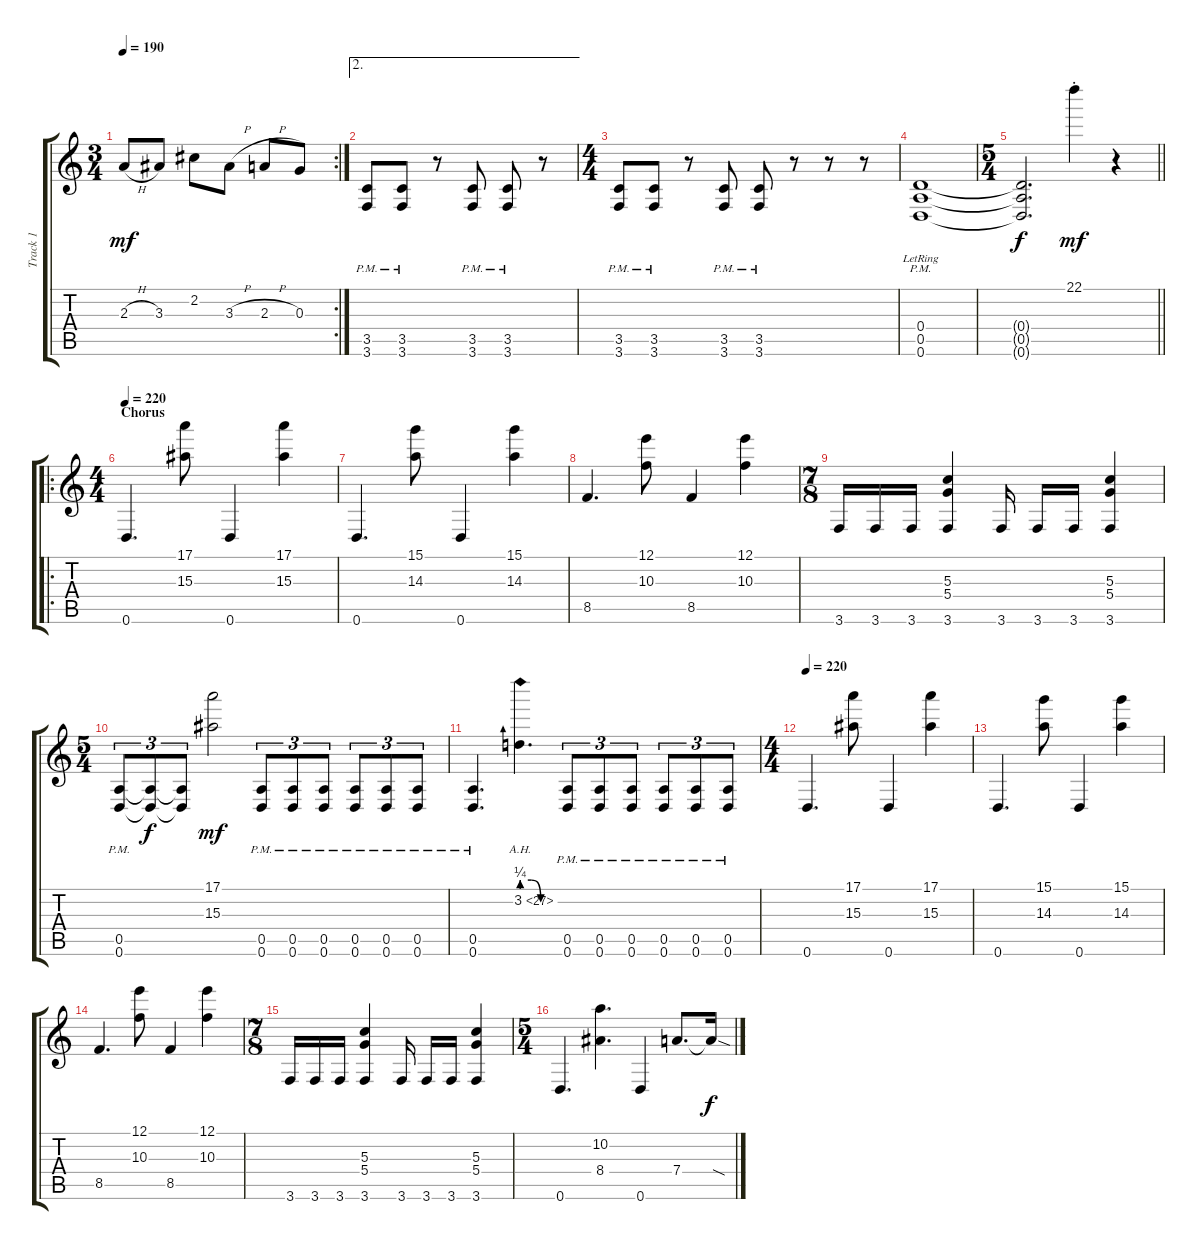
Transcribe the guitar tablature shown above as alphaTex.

\track ("Track 1" "Track 1") {instrument distortionguitar}
\staff {score tabs}
\tuning (E4 B3 G3 D3 A2 D2) {hide}
\rc 2
\ts (3 4)
\tempo 190
\clef g2
\ks c
2.3{h}.8{dy mf} 3.3.8 2.2.8 3.3{h}.8 2.3{h}.8 0.3.8 |
\ae 2
(3.5{pm} 3.6{pm}).8 (3.5{pm} 3.6{pm}).8 r.8 (3.5{pm} 3.6{pm}).8 (3.5{pm} 3.6{pm}).8 r.8 |
\ts (4 4)
(3.5{pm} 3.6{pm}).8 (3.5{pm} 3.6{pm}).8 r.8 (3.5{pm} 3.6{pm}).8 (3.5{pm} 3.6{pm}).8 r.8 r.8 r.8 |
(0.4{pm lr} 0.5{pm lr} 0.6{pm lr}).1 |
\ts (5 4)
\barLineRight lightlight
(0.4{t} 0.5{t} 0.6{t}).2{d dy f} 22.1{st}.4{dy mf} r.4 |
\ro
\ts (4 4)
\section ("" "Chorus")
\tempo 220
0.6.4{d} (17.1 15.3).8 0.6.4 (17.1 15.3).4 |
0.6.4{d} (15.1 14.3).8 0.6.4 (15.1 14.3).4 |
8.5.4{d} (12.1 10.3).8 8.5.4 (12.1 10.3).4 |
\ts (7 8)
3.6.16 3.6.16 3.6.16 (5.3 5.4 3.6).4 3.6.16 3.6.16 3.6.16 (5.3 5.4 3.6).4 |
\ts (5 4)
(0.5{pm} 0.6{pm}).8{tu (3 2)} (0.5{t} 0.6{t}).8{tu (3 2) dy f} (0.5{t} 0.6{t}).8{tu (3 2)} (17.1 15.3).2{dy mf} (0.5{pm} 0.6{pm}).8{tu (3 2)} (0.5{pm} 0.6{pm}).8{tu (3 2)} (0.5{pm} 0.6{pm}).8{tu (3 2)} (0.5{pm} 0.6{pm}).8{tu (3 2)} (0.5{pm} 0.6{pm}).8{tu (3 2)} (0.5{pm} 0.6{pm}).8{tu (3 2)} |
(0.5{pm} 0.6{pm}).4{d} 3.2{be (custom 0 1 15 1 30 0 60 0) ah 24}.4{d} (0.5{pm} 0.6{pm}).8{tu (3 2)} (0.5{pm} 0.6{pm}).8{tu (3 2)} (0.5{pm} 0.6{pm}).8{tu (3 2)} (0.5{pm} 0.6{pm}).8{tu (3 2)} (0.5{pm} 0.6{pm}).8{tu (3 2)} (0.5{pm} 0.6{pm}).8{tu (3 2)} |
\ts (4 4)
\tempo 220
0.6.4{d} (17.1 15.3).8 0.6.4 (17.1 15.3).4 |
0.6.4{d} (15.1 14.3).8 0.6.4 (15.1 14.3).4 |
8.5.4{d} (12.1 10.3).8 8.5.4 (12.1 10.3).4 |
\ts (7 8)
3.6.16 3.6.16 3.6.16 (5.3 5.4 3.6).4 3.6.16 3.6.16 3.6.16 (5.3 5.4 3.6).4 |
\ts (5 4)
0.6.4{d} (10.2 8.4).4{d} 0.6.4 7.4.8{d} 7.4{sod t}.16{dy f}
